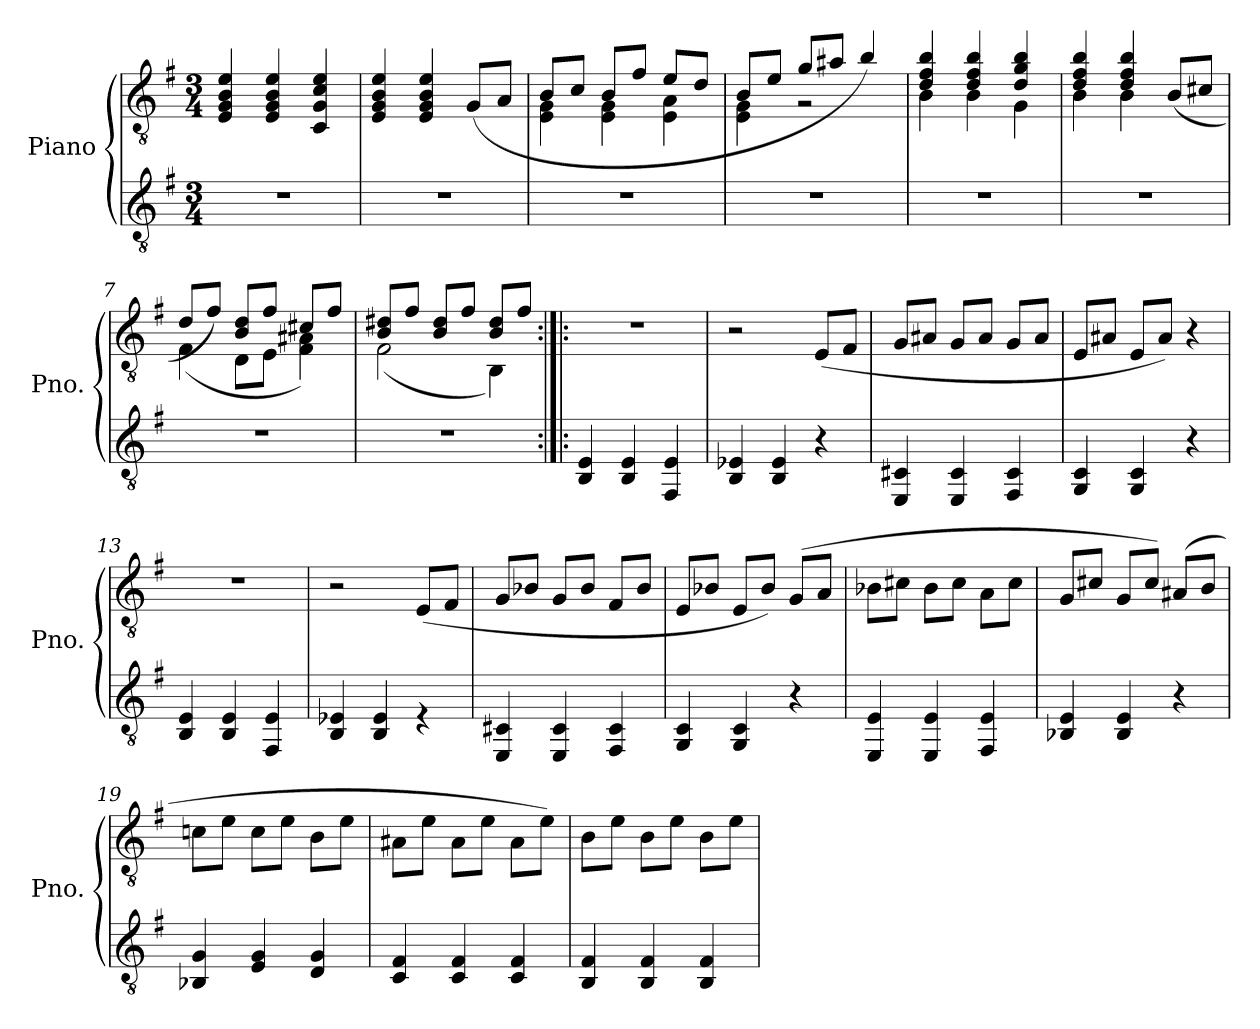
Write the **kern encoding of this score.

**kern	**kern
*part1	*part1
*staff2	*staff1
*I"Piano	*
*I'Pno.	*
*clefGv2	*clefGv2
*k[f#]	*k[f#]
*M3/4	*M3/4
=1	=1
2.r	4E/ 4G/ 4B/ 4e/
.	4E/ 4G/ 4B/ 4e/
.	4C/ 4G/ 4c/ 4e/
=2	=2
2.r	4E/ 4G/ 4B/ 4e/
.	4E/ 4G/ 4B/ 4e/
.	(8G/L
.	8A/J
=3	=3
*	*^
2.r	8B/L	4E\ 4G\
.	8c/J	.
.	8B/L	4E\ 4G\
.	8f#/J	.
.	8e/L	4E\ 4A\
.	8d/J	.
=4	=4	=4
2.r	8B/L	4E\ 4G\
.	8e/J	.
.	8g/L	2r
.	8a#X/J	.
.	4b/)	.
=5	=5	=5
2.r	4d/ 4f#/ 4b/	4B\
.	4d/ 4f#/ 4b/	4B\
.	4d/ 4g/ 4b/	4G\
=6	=6	=6
2.r	4d/ 4f#/ 4b/	4B\
.	4d/ 4f#/ 4b/	4B\
.	(8B/L	4ryy
.	8c#X/J	.
=7	=7	=7
2.r	8d/L	(4F#\
.	8f#/J)	.
.	8B/ 8d/L	8D\L
.	8f#/J	8E\J
.	8c#X/L	4F#\ 4A#X\)
.	8f#/J	.
!!LO:LB:g=z	!!
=8	=8	=8
2.r	8B/ 8d#X/L	(2F#\
.	8f#/J	.
.	8B/ 8d#/L	.
.	8f#/J	.
.	8B/ 8d#/L	4BB\)
.	8f#/J	.
*	*v	*v
=9:|!|:	=9:|!|:
4BB/ 4E/	2.r
4BB/ 4E/	.
4FF#/ 4E/	.
=10	=10
4BB/ 4E-X/	2r
4BB/ 4E-/	.
4r	(8E/L
.	8F#/J
=11	=11
4EE/ 4C#X/	8G/L
.	8A#X/J
4EE/ 4C#/	8G/L
.	8A#/J
4FF#/ 4C#/	8G/L
.	8A#/J
=12	=12
4GG/ 4C/	8E/L
.	8A#X/J
4GG/ 4C/	8E/L
.	8A#/J)
4r	4r
=13	=13
4BB/ 4E/	2.r
4BB/ 4E/	.
4FF#/ 4E/	.
=14	=14
4BB/ 4E-X/	2r
4BB/ 4E-/	.
4rE	(8E/L
.	8F#/J
!!LO:LB:g=z
=15	=15
4EE/ 4C#X/	8G/L
.	8B-X/J
4EE/ 4C#/	8G/L
.	8B-/J
4FF#/ 4C#/	8F#/L
.	8B-/J
=16	=16
4GG/ 4C/	8E/L
.	8B-X/J
4GG/ 4C/	8E/L
.	8B-/J)
4r	(8G/L
.	8A/J
=17	=17
4EE/ 4E/	8B-X\L
.	8c#X\J
4EE/ 4E/	8B-\L
.	8c#\J
4FF#/ 4E/	8A\L
.	8c#\J
=18	=18
4BB-X/ 4E/	8G/L
.	8c#X/J
4BB-/ 4E/	8G/L
.	8c#/J)
4r	(8A#X/L
.	8B/J
=19	=19
4BB-X/ 4G/	8cn\L
.	8e\J
4E/ 4G/	8c\L
.	8e\J
4D/ 4G/	8B\L
.	8e\J
=20	=20
4C/ 4F#/	8A#X\L
.	8e\J
4C/ 4F#/	8A#\L
.	8e\J
4C/ 4F#/	8A#\L
.	8e\J)
!!LO:LB:g=z
=21	=21
4BB/ 4F#/	8B\L
.	8e\J
4BB/ 4F#/	8B\L
.	8e\J
4BB/ 4F#/	8B\L
.	8e\J
=	=
*-	*-
